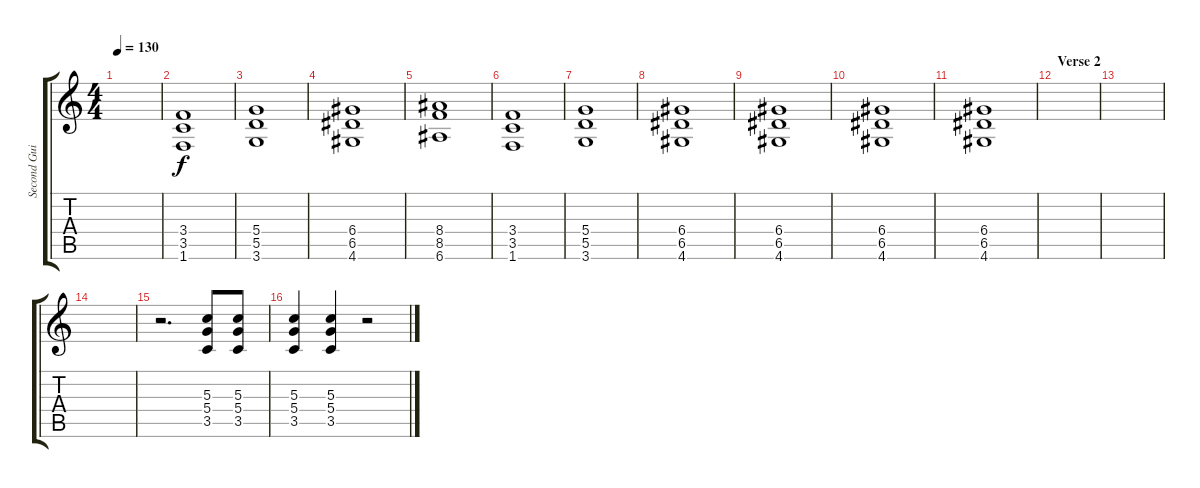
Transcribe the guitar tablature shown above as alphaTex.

\track ("Second Guitar" "Second Gui") {instrument overdrivenguitar}
\staff {score tabs}
\tuning (E4 B3 G3 D3 A2 E2) {hide}
\ts (4 4)
\tempo 130
\clef g2
\ks c
|
(3.4 3.5 1.6).1 |
(5.4 5.5 3.6).1 |
(6.4 6.5 4.6).1 |
(8.4 8.5 6.6).1 |
(3.4 3.5 1.6).1 |
(5.4 5.5 3.6).1 |
(6.4 6.5 4.6).1 |
(6.4 6.5 4.6).1 |
(6.4 6.5 4.6).1 |
(6.4 6.5 4.6).1 |
\section ("" "Verse 2")
|
|
|
r.2{d} (5.3 5.4 3.5).8 (5.3 5.4 3.5).8 |
(5.3 5.4 3.5).4 (5.3 5.4 3.5).4 r.2
